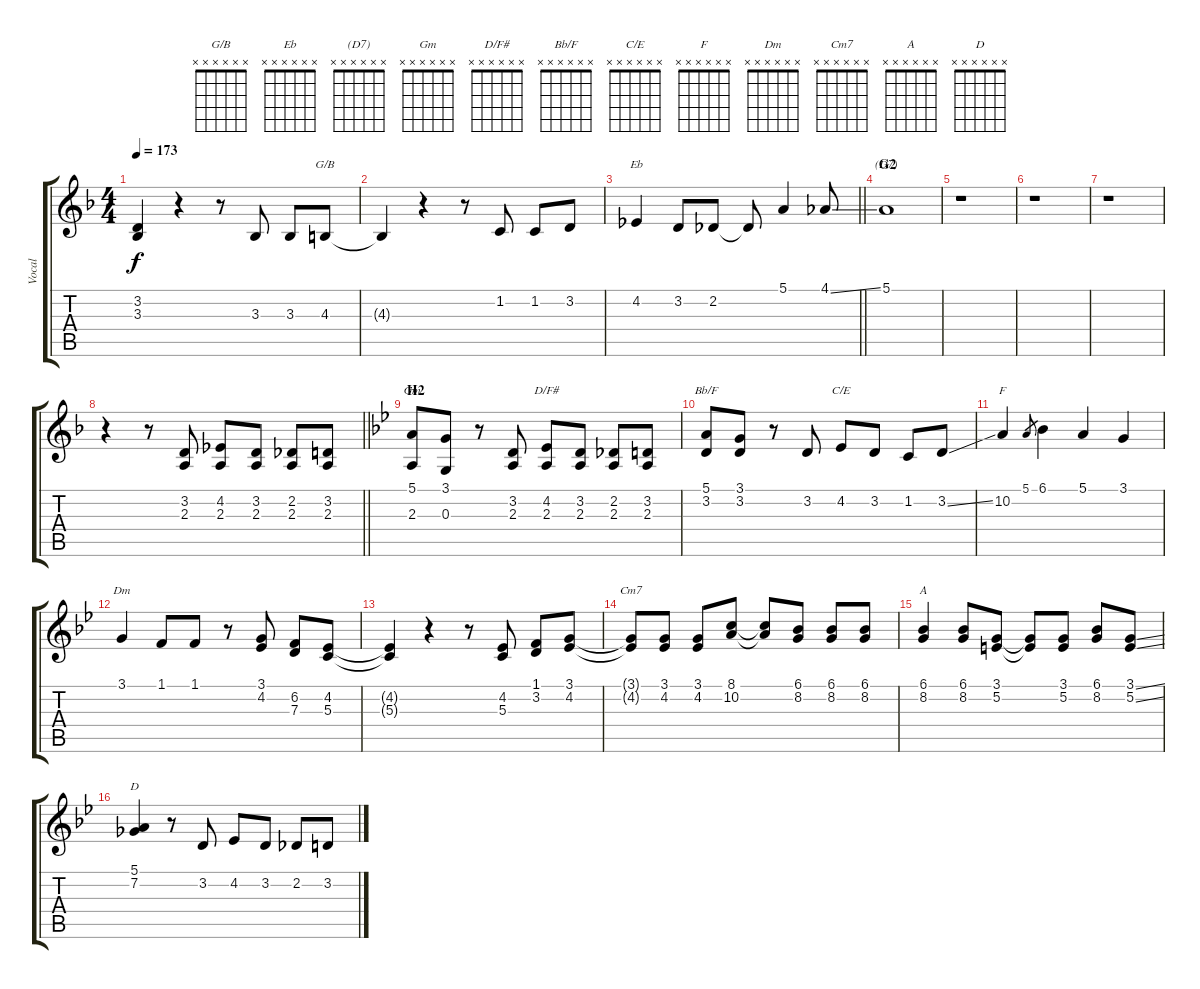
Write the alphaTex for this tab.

\track ("Vocal" "Vocal") {instrument synthvoice}
\staff {score tabs}
\tuning (E4 B3 G3 D3 A2 E2) {hide}
\chord ("G/B" x x x x x x)
\chord ("Eb" x x x x x x)
\chord ("(D7)" x x x x x x)
\chord ("Gm" x x x x x x)
\chord ("D/F#" x x x x x x)
\chord ("Bb/F" x x x x x x)
\chord ("C/E" x x x x x x)
\chord ("F" x x x x x x)
\chord ("Dm" x x x x x x)
\chord ("Cm7" x x x x x x)
\chord ("A" x x x x x x)
\chord ("D" x x x x x x)
\ts (4 4)
\tempo 173
\clef g2
\ks dminor
(3.2{t} 3.3{t}).4{dy f} r.4 r.8 3.3.8 3.3.8 4.3.8{ch "G/B"} |
4.3{t}.4 r.4 r.8 1.2.8 1.2.8 3.2.8 |
\barLineRight lightlight
4.2.4{ch "Eb"} 3.2.8 2.2.8 2.2{t}.8 5.1.4 4.1{ss}.8 |
\section ("" "G2")
5.1.1{ch "(D7)"} |
r.1 |
r.1 |
r.1 |
\barLineRight lightlight
r.4 r.8 (3.2 2.3).8 (4.2 2.3).8 (3.2 2.3).8 (2.2 2.3).8 (3.2 2.3).8 |
\section ("" "H2")
\ks bb
(5.1 2.3).8{ch "Gm"} (3.1 0.3).8 r.8 (3.2 2.3).8 (4.2 2.3).8{ch "D/F#"} (3.2 2.3).8 (2.2 2.3).8 (3.2 2.3).8 |
(5.1 3.2).8{ch "Bb/F"} (3.1 3.2).8 r.8 3.2.8 4.2.8{ch "C/E"} 3.2.8 1.2.8 3.2{ss}.8 |
10.2.4{ch "F"} 5.1.8{gr} 6.1.4 5.1.4 3.1.4 |
3.1.4{ch "Dm"} 1.1.8 1.1.8 r.8 (3.1 4.2).8 (6.2 7.3).8 (4.2 5.3).8 |
(4.2{t} 5.3{t}).4 r.4 r.8 (4.2 5.3).8 (1.1 3.2).8 (3.1 4.2).8 |
(3.1{t} 4.2{t}).8{ch "Cm7"} (3.1 4.2).8 (3.1 4.2).8 (8.1 10.2).8 (8.1{t} 10.2{t}).8 (6.1 8.2).8 (6.1 8.2).8 (6.1 8.2).8 |
(6.1 8.2).4{ch "A"} (6.1 8.2).8 (3.1 5.2).8 (3.1{t} 5.2{t}).8 (3.1 5.2).8 (6.1 8.2).8 (3.1{ss} 5.2{ss}).8 |
(5.1 7.2).4{ch "D"} r.8 3.2.8 4.2.8 3.2.8 2.2.8 3.2.8
